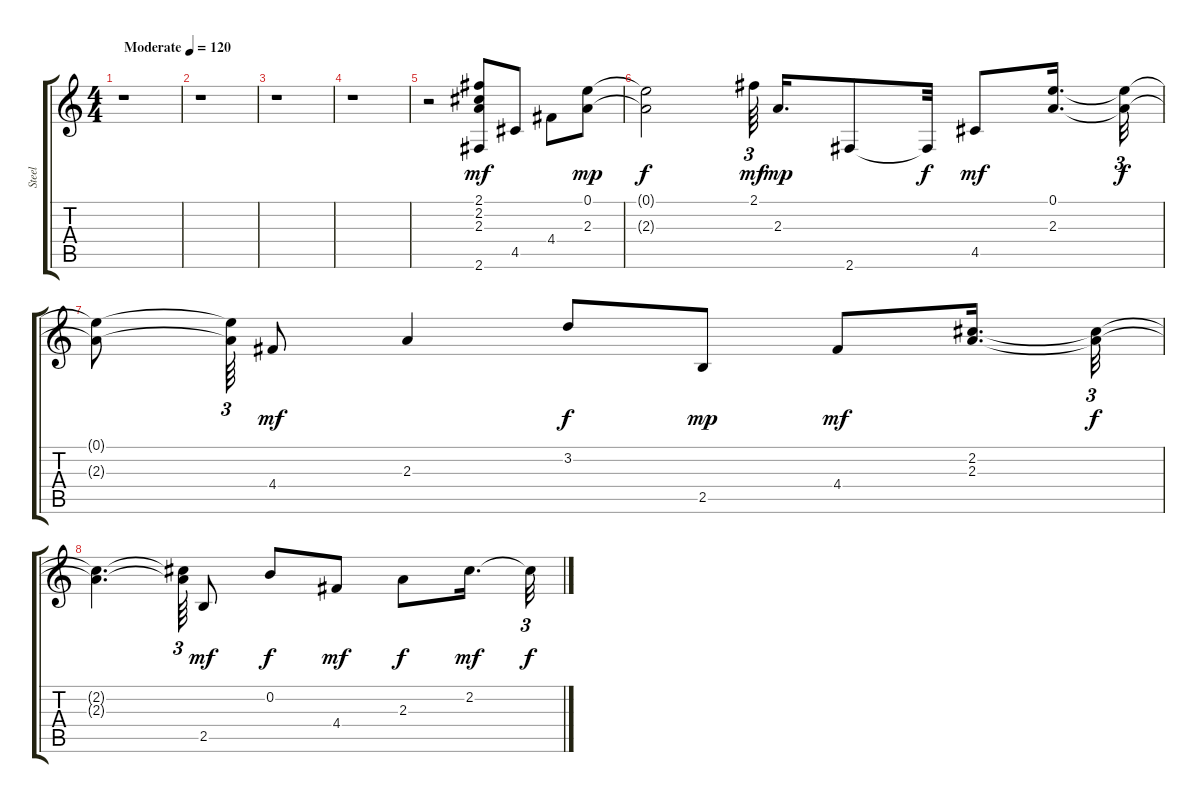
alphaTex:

\track ("Steel" "Steel") {instrument acousticguitarsteel}
\staff {score tabs}
\tuning (E4 B3 G3 D3 A2 E2) {hide}
\ts (4 4)
\tempo (120 "Moderate")
\clef g2
\ks c
r.1{dy mf instrument acousticguitarsteel} |
r.1 |
r.1 |
r.1 |
r.2 (2.1 2.2 2.3 2.6).8 4.5.8 4.4.8 (0.1 2.3).8{dy mp} |
(0.1{t} 2.3{t}).2{dy f} 2.1.64{tu (3 2) dy mf beam splitsecondary} 2.3.16{d dy mp} 2.6.8 2.6{t}.32{dy f} 4.5.8{dy mf} (0.1 2.3).16{d} (0.1{t} 2.3{t}).32{tu (3 2) dy f} |
(0.1{t} 2.3{t}).8 (0.1{t} 2.3{t}).64{tu (3 2)} 4.4.8{dy mf} 2.3.4 3.2.8{dy f} 2.5.8{dy mp} 4.4.8{dy mf} (2.2 2.3).16{d} (2.2{t} 2.3{t}).32{tu (3 2) dy f} |
(2.2{t} 2.3{t}).4{d} (2.2{t} 2.3{t}).64{tu (3 2)} 2.5.8{dy mf} 0.2.8{dy f} 4.4.8{dy mf} 2.3.8{dy f} 2.2.16{d dy mf} 2.2{t}.32{tu (3 2) dy f}
